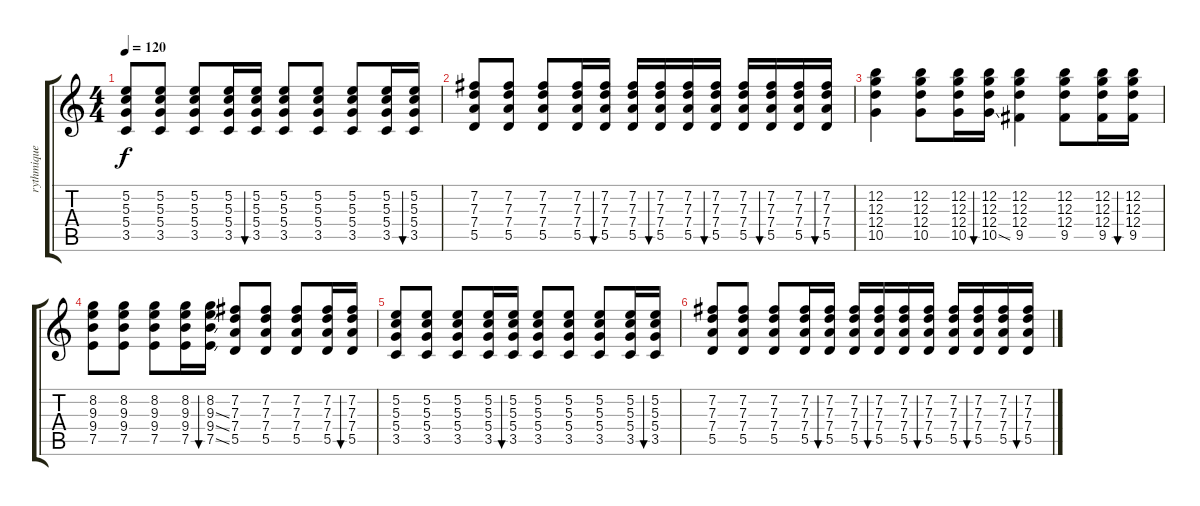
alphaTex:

\track ("rythmique" "rythmique") {instrument electricguitarclean}
\staff {score tabs}
\tuning (E4 B3 G3 D3 A2 E2) {hide}
\ts (4 4)
\tempo 120
\clef g2
\ks c
(5.2 5.3 5.4 3.5).8{dy f} (5.2 5.3 5.4 3.5).8 (5.2 5.3 5.4 3.5).8 (5.2 5.3 5.4 3.5).16 (5.2 5.3 5.4 3.5).16{bu 60} (5.2 5.3 5.4 3.5).8 (5.2 5.3 5.4 3.5).8 (5.2 5.3 5.4 3.5).8 (5.2 5.3 5.4 3.5).16 (5.2 5.3 5.4 3.5).16{bu 60} |
(7.2 7.3 7.4 5.5).8 (7.2 7.3 7.4 5.5).8 (7.2 7.3 7.4 5.5).8 (7.2 7.3 7.4 5.5).16 (7.2 7.3 7.4 5.5).16{bu 60} (7.2 7.3 7.4 5.5).16 (7.2 7.3 7.4 5.5).16{bu 60} (7.2 7.3 7.4 5.5).16 (7.2 7.3 7.4 5.5).16{bu 60} (7.2 7.3 7.4 5.5).16 (7.2 7.3 7.4 5.5).16{bu 60} (7.2 7.3 7.4 5.5).16 (7.2 7.3 7.4 5.5).16{bu 60} |
(12.2 12.3 12.4 10.5).4 (12.2 12.3 12.4 10.5).8 (12.2 12.3 12.4 10.5).16 (12.2 12.3 12.4 10.5{ss}).16{bu 60} (12.2 12.3 12.4 9.5).4 (12.2 12.3 12.4 9.5).8 (12.2 12.3 12.4 9.5).16 (12.2 12.3 12.4 9.5).16{bu 60} |
(8.2 9.3 9.4 7.5).8 (8.2 9.3 9.4 7.5).8 (8.2 9.3 9.4 7.5).8 (8.2 9.3 9.4 7.5).16 (8.2 9.3{ss} 9.4{ss} 7.5{ss}).16{bu 60} (7.2 7.3 7.4 5.5).8 (7.2 7.3 7.4 5.5).8 (7.2 7.3 7.4 5.5).8 (7.2 7.3 7.4 5.5).16 (7.2 7.3 7.4 5.5).16{bu 60} |
(5.2 5.3 5.4 3.5).8 (5.2 5.3 5.4 3.5).8 (5.2 5.3 5.4 3.5).8 (5.2 5.3 5.4 3.5).16 (5.2 5.3 5.4 3.5).16{bu 60} (5.2 5.3 5.4 3.5).8 (5.2 5.3 5.4 3.5).8 (5.2 5.3 5.4 3.5).8 (5.2 5.3 5.4 3.5).16 (5.2 5.3 5.4 3.5).16{bu 60} |
(7.2 7.3 7.4 5.5).8 (7.2 7.3 7.4 5.5).8 (7.2 7.3 7.4 5.5).8 (7.2 7.3 7.4 5.5).16 (7.2 7.3 7.4 5.5).16{bu 60} (7.2 7.3 7.4 5.5).16 (7.2 7.3 7.4 5.5).16{bu 60} (7.2 7.3 7.4 5.5).16 (7.2 7.3 7.4 5.5).16{bu 60} (7.2 7.3 7.4 5.5).16 (7.2 7.3 7.4 5.5).16{bu 60} (7.2 7.3 7.4 5.5).16 (7.2 7.3 7.4 5.5).16{bu 60}
